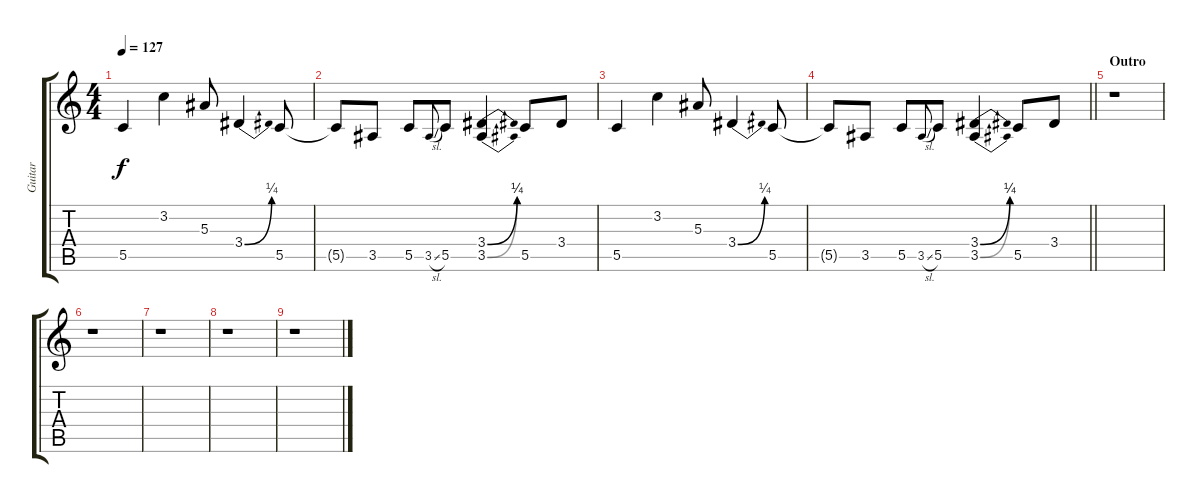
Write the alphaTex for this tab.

\track ("Guitar" "Guitar") {instrument electricguitarclean}
\staff {score tabs}
\tuning (D4 A3 F3 C3 G2 C2) {hide}
\ts (4 4)
\tempo 127
\clef g2
\ks c
5.5.4{dy f} 3.2.4 5.3.8 3.4{be (bend 0 0 60 1)}.4 5.5.8 |
5.5{t}.8 3.5.8 5.5.8 3.5{sl}.8{gr onbeat} 5.5.8 (3.4{be (bend 0 0 60 1)} 3.5{be (bend 0 0 60 1)}).4 5.5.8 3.4.8 |
5.5.4 3.2.4 5.3.8 3.4{be (bend 0 0 60 1)}.4 5.5.8 |
\barLineRight lightlight
5.5{t}.8 3.5.8 5.5.8 3.5{sl}.8{gr onbeat} 5.5.8 (3.4{be (bend 0 0 60 1)} 3.5{be (bend 0 0 60 1)}).4 5.5.8 3.4.8 |
\section ("" "Outro")
r.1 |
r.1 |
r.1 |
r.1 |
r.1
